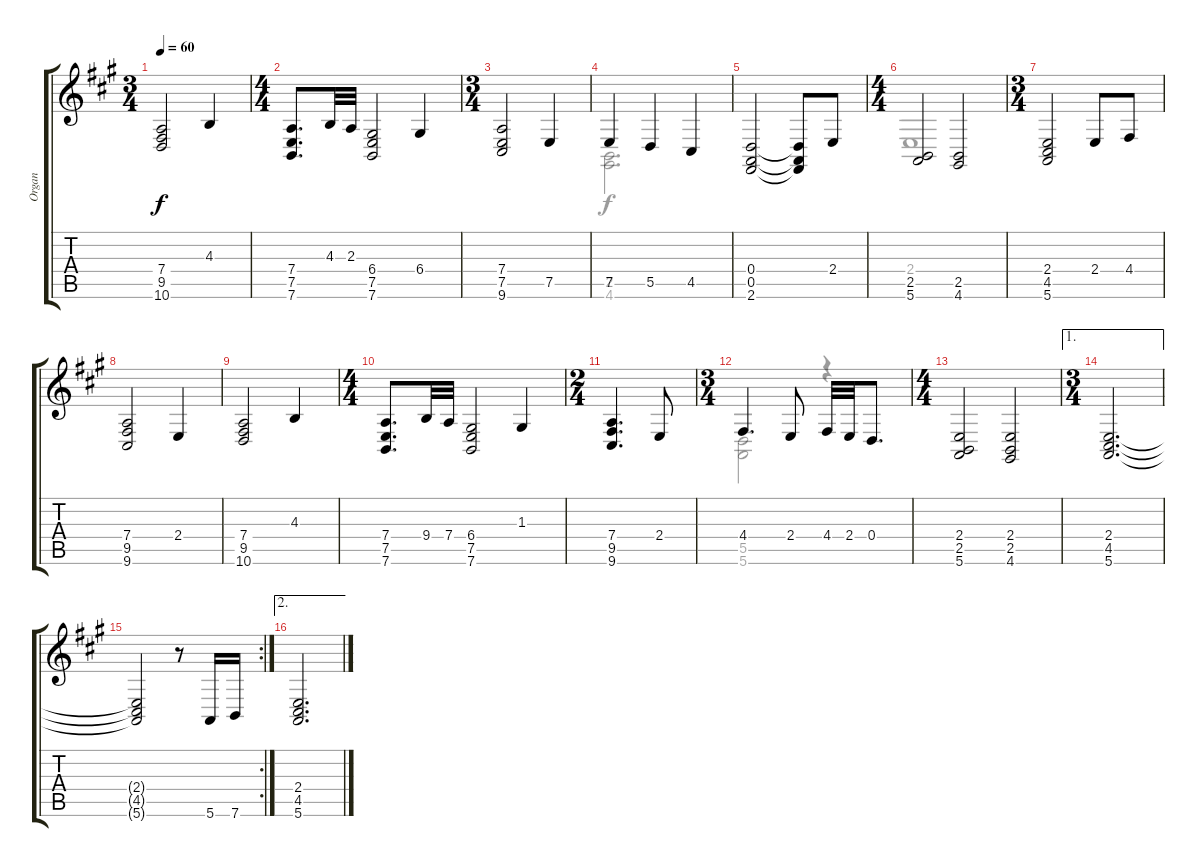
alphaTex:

\track ("Organ" "Organ") {instrument churchorgan}
\staff {score tabs}
\tuning (E4 B3 G3 D3 A2 E2) {hide}
\voice
\ts (3 4)
\tempo 60
\clef g2
\ks a
(7.4 9.5 10.6).2{dy f} 4.3.4 |
\ts (4 4)
(7.4 7.5 7.6).8{d} 4.3.32 2.3.32 (6.4 7.5 7.6).2 6.4.4 |
\ts (3 4)
(7.4 7.5 9.6).2 7.5.4 |
7.5.4 5.5.4 4.5.4 |
(0.4 0.5 2.6).2 (0.4{t} 0.5{t} 2.6{t}).8 2.4.8 |
\ts (4 4)
(2.5 5.6).2 (2.5 4.6).2 |
\ts (3 4)
(2.4 4.5 5.6).2 2.4.8 4.4.8 |
(7.4 9.5 9.6).2 2.4.4 |
(7.4 9.5 10.6).2 4.3.4 |
\ts (4 4)
(7.4 7.5 7.6).8{d} 9.4.32 7.4.32 (6.4 7.5 7.6).2 1.3.4 |
\ts (2 4)
(7.4 9.5 9.6).4{d} 2.4.8 |
\ts (3 4)
4.4.4{d} 2.4.8 4.4.32 2.4.32 0.4.8{d} |
\ts (4 4)
(2.4 2.5 5.6).2 (2.4 2.5 4.6).2 |
\ae 1
\ts (3 4)
(2.4 4.5 5.6).2{d} |
\rc 2
(2.4{t} 4.5{t} 5.6{t}).2 r.8 5.6.16 7.6.16 |
\ae 2
(2.4 4.5 5.6).2{d}
\voice
\clef g2
\ottava regular
\simile none
\ks a
|
|
|
(2.5 4.6).2{d} |
|
2.4.1 |
|
|
|
|
|
(5.5 5.6).2 r.4 |
|
|
|
